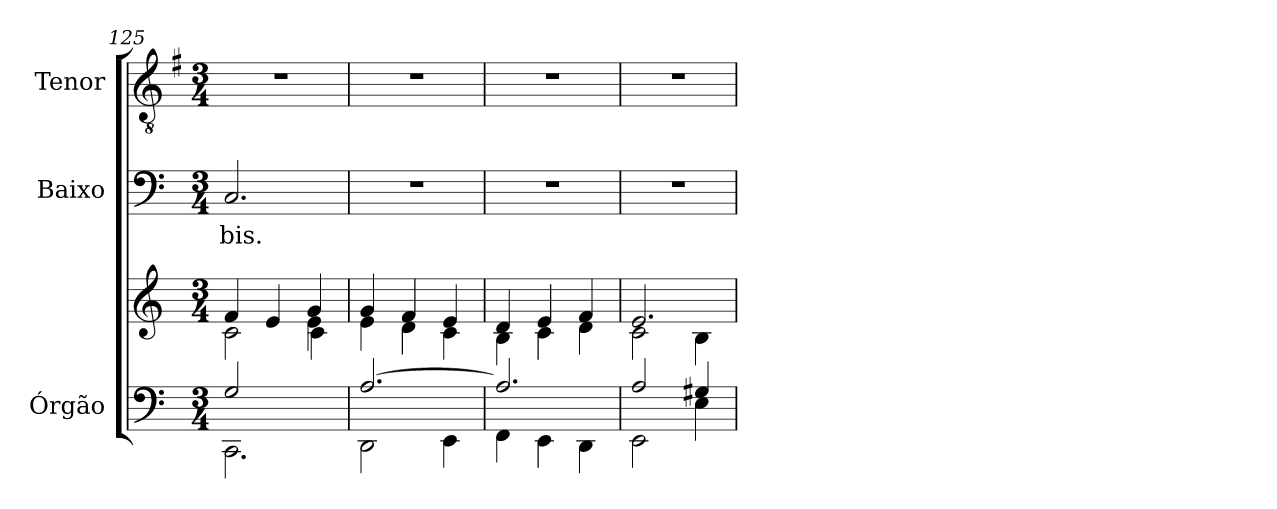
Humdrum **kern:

**kern	**kern	**kern	**text	**kern
*part3	*part3	*part2	*part2	*part1
*staff4	*staff3	*staff2	*staff2	*staff1
*I"Órgão	*	*I"Baixo	*	*I"Tenor
*I'Órg.	*	*	*	*I'Tr.
*clefF4	*clefG2	*clefF4	*	*clefGv2
*	*	*	*	*ITrd4c7
*k[]	*k[]	*k[]	*	*k[]
*C:	*C:	*C:	*	*C:
*M3/4	*M3/4	*M3/4	*	*M3/4
=125	=125	=125	=125	=125
*^	*^	*	*	*
*	*	*	*^	*	*	*
!	!	!	!	!	!	!LO:LY:b:color=#000000	!LO:N:vis=1
2Gi/	2.CCi\	4fi/	2ci\	2ryy	2.Ci/	-bis.	2.r
.	.	4ei/	.	.	.	.	.
4ryy	.	4gi/	4ei\	4ci\	.	.	.
=126	=126	=126	=126	=126	=126	=126	=126
!	!	!	!	!	!LO:N:vis=1	!	!LO:N:vis=1
*	*	*	*v	*v	*	*	*
[>2.Ai/	2DDi\	4gi/	4ei\	2.r	.	2.r
.	.	4fi/	4di\	.	.	.
.	4EEi\	4ei/	4ci\	.	.	.
=127	=127	=127	=127	=127	=127	=127
!	!	!	!	!LO:N:vis=1	!	!LO:N:vis=1
2.Ai/]	4FFi\	4di/	4Bi\	2.r	.	2.r
.	4EEi\	4ei/	4ci\	.	.	.
.	4DDi\	4fi/	4di\	.	.	.
=128	=128	=128	=128	=128	=128	=128
!	!	!	!	!LO:N:vis=1	!	!LO:N:vis=1
2Ai/	2EEi\	2.ei/	2ci\	2.r	.	2.r
4G#Xi/	4Ei\	.	4Bi\	.	.	.
*v	*v	*	*	*	*	*
*	*v	*v	*	*	*
=	=	=	=	=
*-	*-	*-	*-	*-
